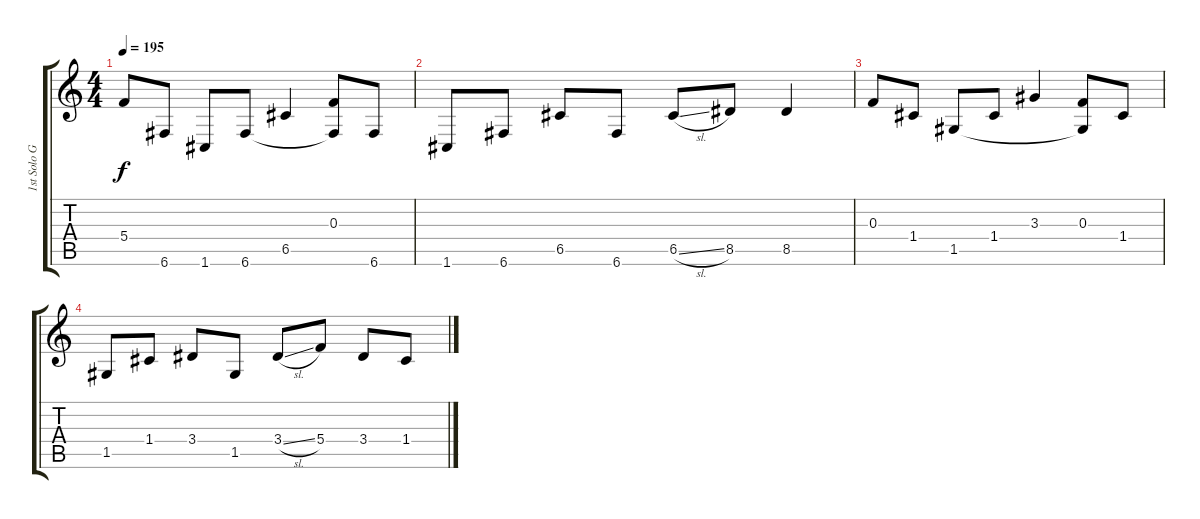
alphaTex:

\track ("1st Solo Guitar" "1st Solo G") {instrument distortionguitar}
\staff {score tabs}
\tuning (D4 A3 F3 C3 G2 C2) {hide}
\ts (4 4)
\tempo 195
\clef g2
\ks c
5.4.8{dy f} 6.6.8 1.6.8 6.6.8 6.5.4 (0.3 6.6{t}).8 6.6.8 |
1.6.8 6.6.8 6.5.8 6.6.8 6.5{sl}.8 8.5.8 8.5.4 |
0.3.8 1.4.8 1.5.8 1.4.8 3.3.4 (0.3 1.5{t}).8 1.4.8 |
1.5.8 1.4.8 3.4.8 1.5.8 3.4{sl}.8 5.4.8 3.4.8 1.4.8
